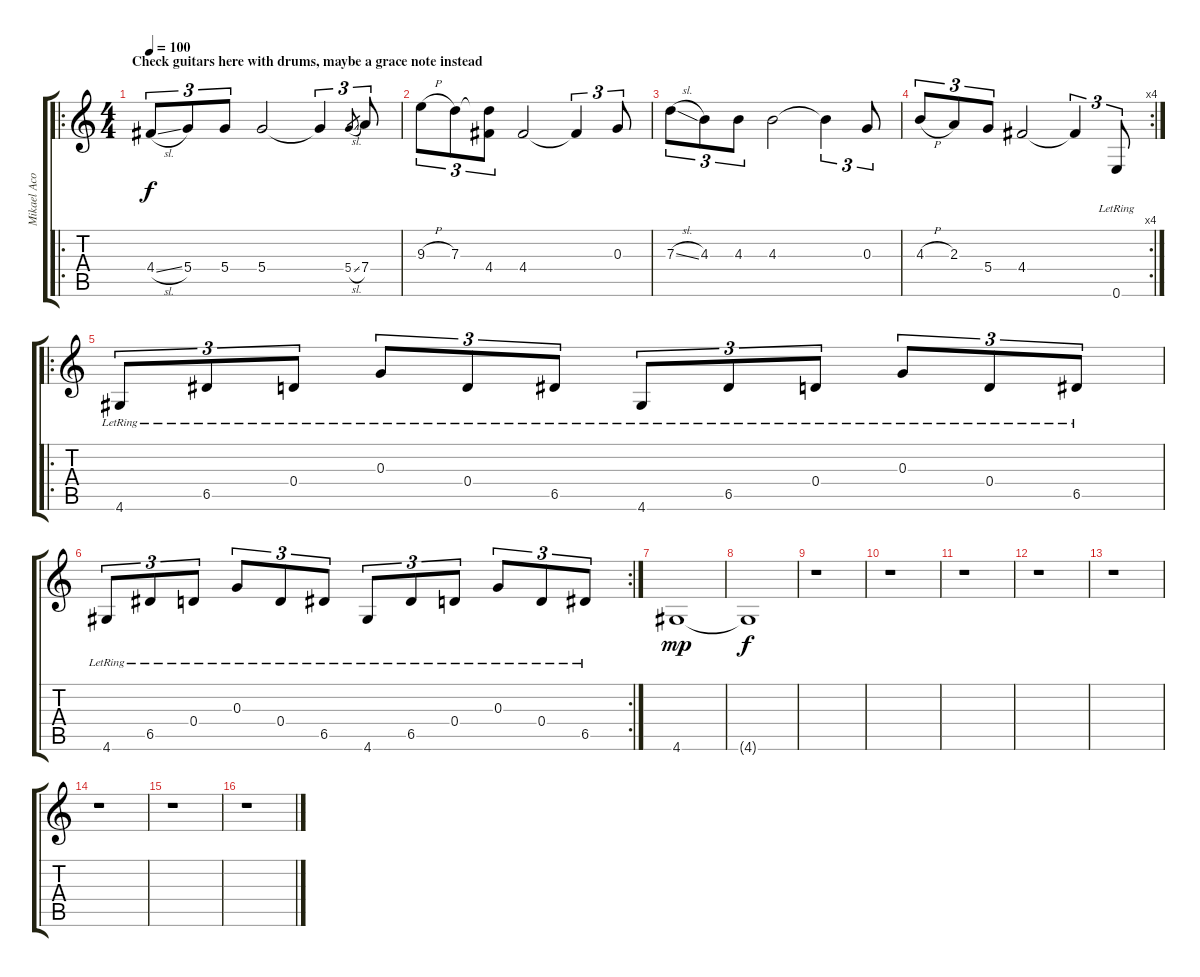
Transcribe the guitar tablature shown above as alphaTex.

\track ("Mikael Acoustic" "Mikael Aco") {instrument acousticguitarsteel}
\staff {score tabs}
\tuning (E4 B3 G3 D3 A2 E2) {hide}
\ro
\ts (4 4)
\section ("" "Check guitars here with drums, maybe a grace note instead")
\tempo 100
\clef g2
\ks c
4.4{sl}.8{tu (3 2) dy f} 5.4.8{tu (3 2)} 5.4.8{tu (3 2)} 5.4.2 5.4{t}.4{tu (3 2)} 5.4{sl}.8{gr} 7.4.8{tu (3 2)} |
9.3{h}.8{tu (3 2)} 7.3.8{tu (3 2)} (7.3{t} 4.4).8{tu (3 2)} 4.4.2 4.4{t}.4{tu (3 2)} 0.3.8{tu (3 2)} |
7.3{sl}.8{tu (3 2)} 4.3.8{tu (3 2)} 4.3.8{tu (3 2)} 4.3.2 4.3{t}.4{tu (3 2)} 0.3.8{tu (3 2)} |
\rc 4
4.3{h}.8{tu (3 2)} 2.3.8{tu (3 2)} 5.4.8{tu (3 2)} 4.4.2 4.4{t}.4{tu (3 2)} 0.6{lr}.8{tu (3 2)} |
\ro
4.6{lr}.8{tu (3 2)} 6.5{lr}.8{tu (3 2)} 0.4{lr}.8{tu (3 2)} 0.3{lr}.8{tu (3 2)} 0.4{lr}.8{tu (3 2)} 6.5{lr}.8{tu (3 2)} 4.6{lr}.8{tu (3 2)} 6.5{lr}.8{tu (3 2)} 0.4{lr}.8{tu (3 2)} 0.3{lr}.8{tu (3 2)} 0.4{lr}.8{tu (3 2)} 6.5{lr}.8{tu (3 2)} |
\rc 2
4.6{lr}.8{tu (3 2)} 6.5{lr}.8{tu (3 2)} 0.4{lr}.8{tu (3 2)} 0.3{lr}.8{tu (3 2)} 0.4{lr}.8{tu (3 2)} 6.5{lr}.8{tu (3 2)} 4.6{lr}.8{tu (3 2)} 6.5{lr}.8{tu (3 2)} 0.4{lr}.8{tu (3 2)} 0.3{lr}.8{tu (3 2)} 0.4{lr}.8{tu (3 2)} 6.5{lr}.8{tu (3 2)} |
4.6.1{dy mp} |
4.6{t}.1{dy f} |
r.1 |
r.1 |
r.1 |
r.1 |
r.1 |
r.1 |
r.1 |
r.1
